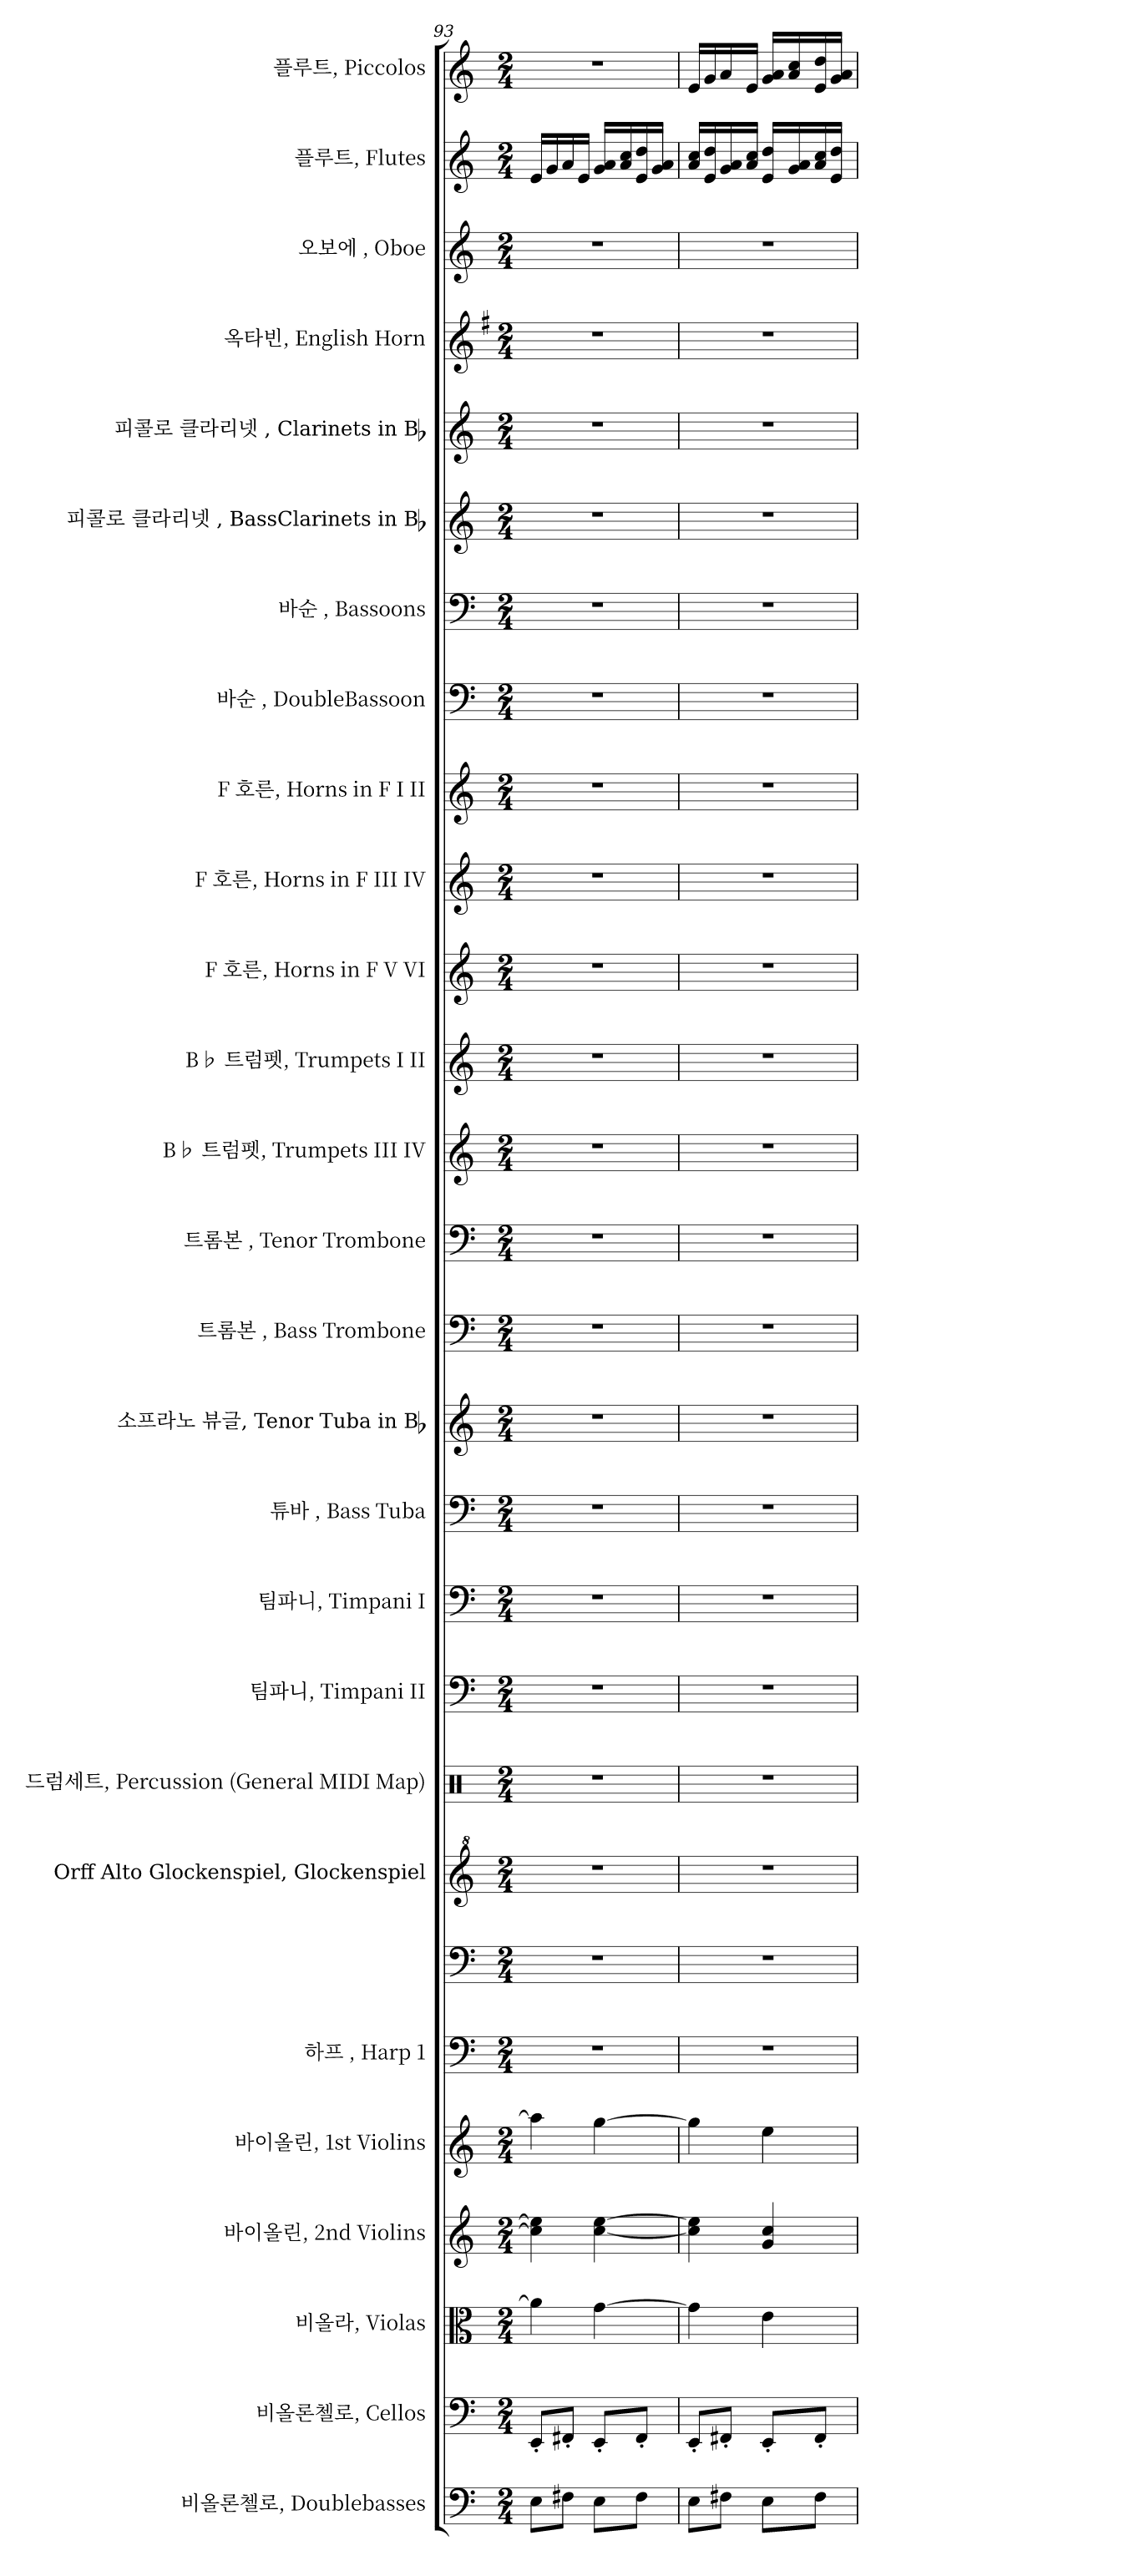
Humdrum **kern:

**kern	**kern	**kern	**kern	**kern	**kern	**kern	**kern	**kern	**kern	**kern	**kern	**kern	**kern	**kern	**kern	**kern	**kern	**kern	**kern	**kern	**kern	**kern	**kern	**kern	**kern	**kern	**kern
*part27	*part26	*part25	*part24	*part23	*part22	*part22	*part21	*part20	*part19	*part18	*part17	*part16	*part15	*part14	*part13	*part12	*part11	*part10	*part9	*part8	*part7	*part6	*part5	*part4	*part3	*part2	*part1
*staff28	*staff27	*staff26	*staff25	*staff24	*staff23	*staff22	*staff21	*staff20	*staff19	*staff18	*staff17	*staff16	*staff15	*staff14	*staff13	*staff12	*staff11	*staff10	*staff9	*staff8	*staff7	*staff6	*staff5	*staff4	*staff3	*staff2	*staff1
*I"비올론첼로, Doublebasses	*I"비올론첼로, Cellos	*I"비올라, Violas	*I"바이올린, 2nd Violins	*I"바이올린, 1st Violins	*I"하프 , Harp 1	*	*I"Orff Alto Glockenspiel, Glockenspiel	*I"드럼세트, Percussion (General MIDI Map)	*I"팀파니, Timpani II	*I"팀파니, Timpani I	*I"튜바 , Bass Tuba	*I"소프라노 뷰글, Tenor Tuba in Bb	*I"트롬본 , Bass Trombone	*I"트롬본 , Tenor Trombone	*I"B♭ 트럼펫, Trumpets III IV	*I"B♭ 트럼펫, Trumpets I II	*I"F 호른, Horns in F  V  VI	*I"F 호른, Horns in F III IV	*I"F 호른, Horns in F  I  II	*I"바순 , DoubleBassoon	*I"바순 , Bassoons	*I"피콜로 클라리넷 , BassClarinets in Bb	*I"피콜로 클라리넷 , Clarinets in Bb	*I"옥타빈, English Horn	*I"오보에 , Oboe	*I"플루트, Flutes	*I"플루트, Piccolos
*	*	*I'Vlas.	*I'Vlns.	*I'Vlns.	*I'Hrp.	*	*I'O. A. Glk.	*	*I'Timp.	*I'Timp.	*I'Tba.	*	*I'Tbn.	*I'Tbn.	*I'B♭ Tpt.	*I'B♭ Tpt.	*I'F Hn.	*I'F Hn.	*I'F Hn.	*	*I'Bsn.	*	*	*	*I'Ob.	*I'Fl.	*
*clefF4	*clefF4	*clefC3	*clefG2	*clefG2	*clefF4	*clefF4	*clefG^2	*clefX	*clefF4	*clefF4	*clefF4	*clefG2	*clefF4	*clefF4	*clefG2	*clefG2	*clefG2	*clefG2	*clefG2	*clefF4	*clefF4	*clefG2	*clefG2	*clefG2	*clefG2	*clefG2	*clefG2
*	*	*	*	*	*	*	*	*	*	*	*	*	*	*	*ITrd1c2	*ITrd1c2	*ITrd4c7	*ITrd4c7	*ITrd4c7	*	*	*ITrd-5c-8	*ITrd-5c-8	*ITrd4c7	*	*	*
*k[]	*k[]	*k[]	*k[]	*k[]	*k[]	*k[]	*k[]	*k[]	*k[]	*k[]	*k[]	*k[]	*k[]	*k[]	*k[b-e-]	*k[b-e-]	*k[b-]	*k[b-]	*k[b-]	*k[]	*k[]	*k[b-e-a-d-]	*k[b-e-a-d-]	*k[]	*k[]	*k[]	*k[]
*M2/4	*M2/4	*M2/4	*M2/4	*M2/4	*M2/4	*M2/4	*M2/4	*M2/4	*M2/4	*M2/4	*M2/4	*M2/4	*M2/4	*M2/4	*M2/4	*M2/4	*M2/4	*M2/4	*M2/4	*M2/4	*M2/4	*M2/4	*M2/4	*M2/4	*M2/4	*M2/4	*M2/4
=93	=93	=93	=93	=93	=93	=93	=93	=93	=93	=93	=93	=93	=93	=93	=93	=93	=93	=93	=93	=93	=93	=93	=93	=93	=93	=93	=93
8E\L	8EE'/L	4a\]	4cc\] 4ee\]	4aa\]	2r	2r	2r	2r	2r	2r	2r	2r	2r	2r	2r	2r	2r	2r	2r	2r	2r	2r	2r	2r	2r	16e/LL	2r
.	.	.	.	.	.	.	.	.	.	.	.	.	.	.	.	.	.	.	.	.	.	.	.	.	.	16g/	.
8F#X\J	8FF#X'/J	.	.	.	.	.	.	.	.	.	.	.	.	.	.	.	.	.	.	.	.	.	.	.	.	16a/	.
.	.	.	.	.	.	.	.	.	.	.	.	.	.	.	.	.	.	.	.	.	.	.	.	.	.	16e/JJ	.
8E\L	8EE'/L	[4g\	[4cc\ [4ee\	[4gg\	.	.	.	.	.	.	.	.	.	.	.	.	.	.	.	.	.	.	.	.	.	16g/ 16a/LL	.
.	.	.	.	.	.	.	.	.	.	.	.	.	.	.	.	.	.	.	.	.	.	.	.	.	.	16a/ 16cc/	.
8F#\J	8FF#'/J	.	.	.	.	.	.	.	.	.	.	.	.	.	.	.	.	.	.	.	.	.	.	.	.	16e/ 16dd/	.
.	.	.	.	.	.	.	.	.	.	.	.	.	.	.	.	.	.	.	.	.	.	.	.	.	.	16g/ 16a/JJ	.
=94	=94	=94	=94	=94	=94	=94	=94	=94	=94	=94	=94	=94	=94	=94	=94	=94	=94	=94	=94	=94	=94	=94	=94	=94	=94	=94	=94
8E\L	8EE'/L	4g\]	4cc\] 4ee\]	4gg\]	2r	2r	2r	2r	2r	2r	2r	2r	2r	2r	2r	2r	2r	2r	2r	2r	2r	2r	2r	2r	2r	16a/ 16cc/LL	16e/LL
.	.	.	.	.	.	.	.	.	.	.	.	.	.	.	.	.	.	.	.	.	.	.	.	.	.	16e/ 16dd/	16g/
8F#X\J	8FF#X'/J	.	.	.	.	.	.	.	.	.	.	.	.	.	.	.	.	.	.	.	.	.	.	.	.	16g/ 16a/	16a/
.	.	.	.	.	.	.	.	.	.	.	.	.	.	.	.	.	.	.	.	.	.	.	.	.	.	16a/ 16cc/JJ	16e/JJ
8E\L	8EE'/L	4e\	4g/ 4cc/	4ee\	.	.	.	.	.	.	.	.	.	.	.	.	.	.	.	.	.	.	.	.	.	16e/ 16dd/LL	16g/ 16a/LL
.	.	.	.	.	.	.	.	.	.	.	.	.	.	.	.	.	.	.	.	.	.	.	.	.	.	16g/ 16a/	16a/ 16cc/
8F#\J	8FF#'/J	.	.	.	.	.	.	.	.	.	.	.	.	.	.	.	.	.	.	.	.	.	.	.	.	16a/ 16cc/	16e/ 16dd/
.	.	.	.	.	.	.	.	.	.	.	.	.	.	.	.	.	.	.	.	.	.	.	.	.	.	16e/ 16dd/JJ	16g/ 16a/JJ
=	=	=	=	=	=	=	=	=	=	=	=	=	=	=	=	=	=	=	=	=	=	=	=	=	=	=	=
*-	*-	*-	*-	*-	*-	*-	*-	*-	*-	*-	*-	*-	*-	*-	*-	*-	*-	*-	*-	*-	*-	*-	*-	*-	*-	*-	*-
